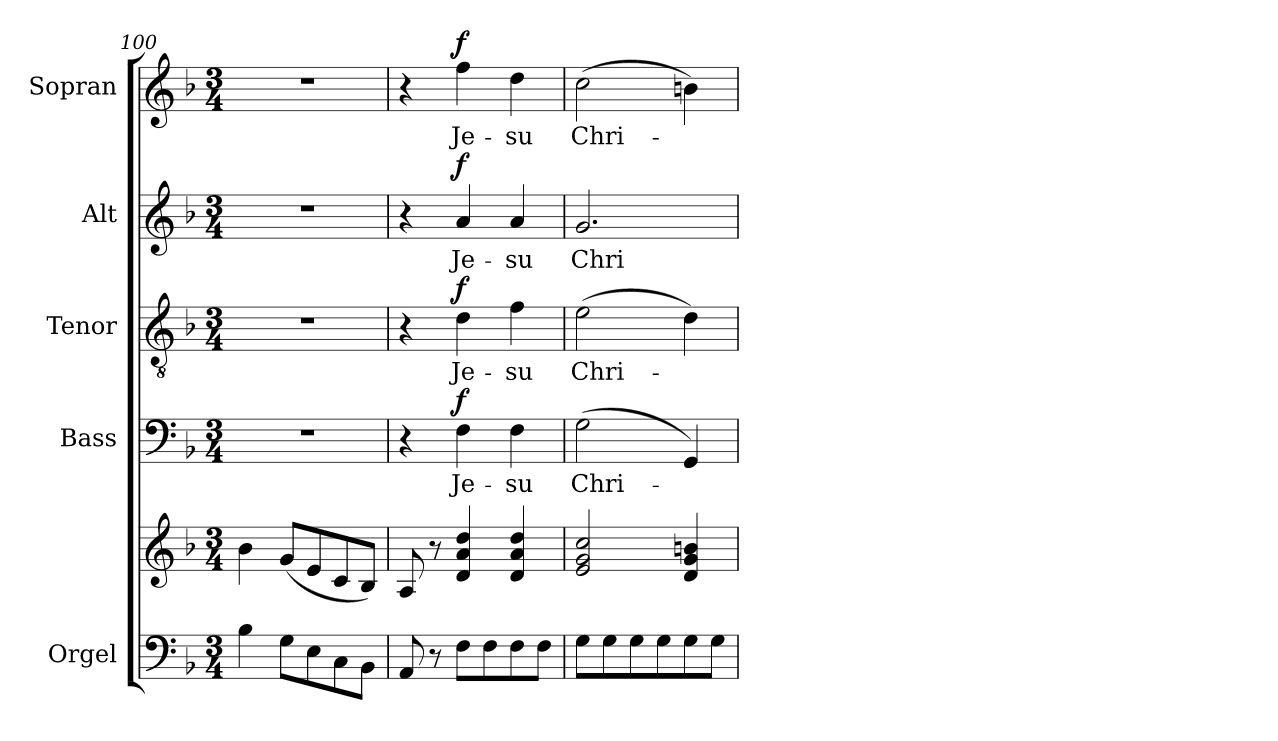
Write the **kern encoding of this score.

**kern	**kern	**kern	**text	**dynam	**kern	**text	**dynam	**kern	**text	**dynam	**kern	**text	**dynam
*part5	*part5	*part4	*part4	*part4	*part3	*part3	*part3	*part2	*part2	*part2	*part1	*part1	*part1
*staff6	*staff5	*staff4	*staff4	*staff4	*staff3	*staff3	*staff3	*staff2	*staff2	*staff2	*staff1	*staff1	*staff1
*I"Orgel	*	*I"Bass	*	*	*I"Tenor	*	*	*I"Alt	*	*	*I"Sopran	*	*
*I'Org.	*	*I'B.	*	*	*I'T.	*	*	*I'A.	*	*	*I'S.	*	*
*clefF4	*clefG2	*clefF4	*	*	*clefGv2	*	*	*clefG2	*	*	*clefG2	*	*
*k[b-]	*k[b-]	*k[b-]	*	*	*k[b-]	*	*	*k[b-]	*	*	*k[b-]	*	*
*F:	*F:	*F:	*	*	*F:	*	*	*F:	*	*	*F:	*	*
*M3/4	*M3/4	*M3/4	*	*	*M3/4	*	*	*M3/4	*	*	*M3/4	*	*
=100	=100	=100	=100	=100	=100	=100	=100	=100	=100	=100	=100	=100	=100
4B-\	4b-\	2.r	.	.	2.r	.	.	2.r	.	.	2.r	.	.
8G\L	(<8g/L	.	.	.	.	.	.	.	.	.	.	.	.
8E\	8e/	.	.	.	.	.	.	.	.	.	.	.	.
8C\	8c/	.	.	.	.	.	.	.	.	.	.	.	.
8BB-\J	8B-/J)	.	.	.	.	.	.	.	.	.	.	.	.
=101	=101	=101	=101	=101	=101	=101	=101	=101	=101	=101	=101	=101	=101
8AA/	8A/	4r	.	.	4r	.	.	4r	.	.	4r	.	.
8r	8r	.	.	.	.	.	.	.	.	.	.	.	.
!	!	!	!LO:LY:b	!LO:DY:a	!	!LO:LY:b	!LO:DY:a	!	!LO:LY:b	!LO:DY:a	!	!LO:LY:b	!LO:DY:a
8F\L	4d/ 4a/ 4dd/	4F\	Je-	f	4d\	Je-	f	4a/	Je-	f	4ff\	Je-	f
8F\	.	.	.	.	.	.	.	.	.	.	.	.	.
!	!	!	!LO:LY:b	!	!	!LO:LY:b	!	!	!LO:LY:b	!	!	!LO:LY:b	!
8F\	4d/ 4a/ 4dd/	4F\	-su	.	4f\	-su	.	4a/	-su	.	4dd\	-su	.
8F\J	.	.	.	.	.	.	.	.	.	.	.	.	.
=102	=102	=102	=102	=102	=102	=102	=102	=102	=102	=102	=102	=102	=102
!	!	!	!LO:LY:b	!	!	!LO:LY:b	!	!	!LO:LY:b	!	!	!LO:LY:b	!
8G\L	2e/ 2g/ 2cc/	(>2G\	Chri-	.	(>2e\	Chri-	.	2.g/	Chri-	.	(>2cc\	Chri-	.
8G\	.	.	.	.	.	.	.	.	.	.	.	.	.
8G\	.	.	.	.	.	.	.	.	.	.	.	.	.
8G\	.	.	.	.	.	.	.	.	.	.	.	.	.
8G\	4d/ 4g/ 4bn/	4GG/)	.	.	4d\)	.	.	.	.	.	4bn\)	.	.
8G\J	.	.	.	.	.	.	.	.	.	.	.	.	.
=	=	=	=	=	=	=	=	=	=	=	=	=	=
*-	*-	*-	*-	*-	*-	*-	*-	*-	*-	*-	*-	*-	*-
